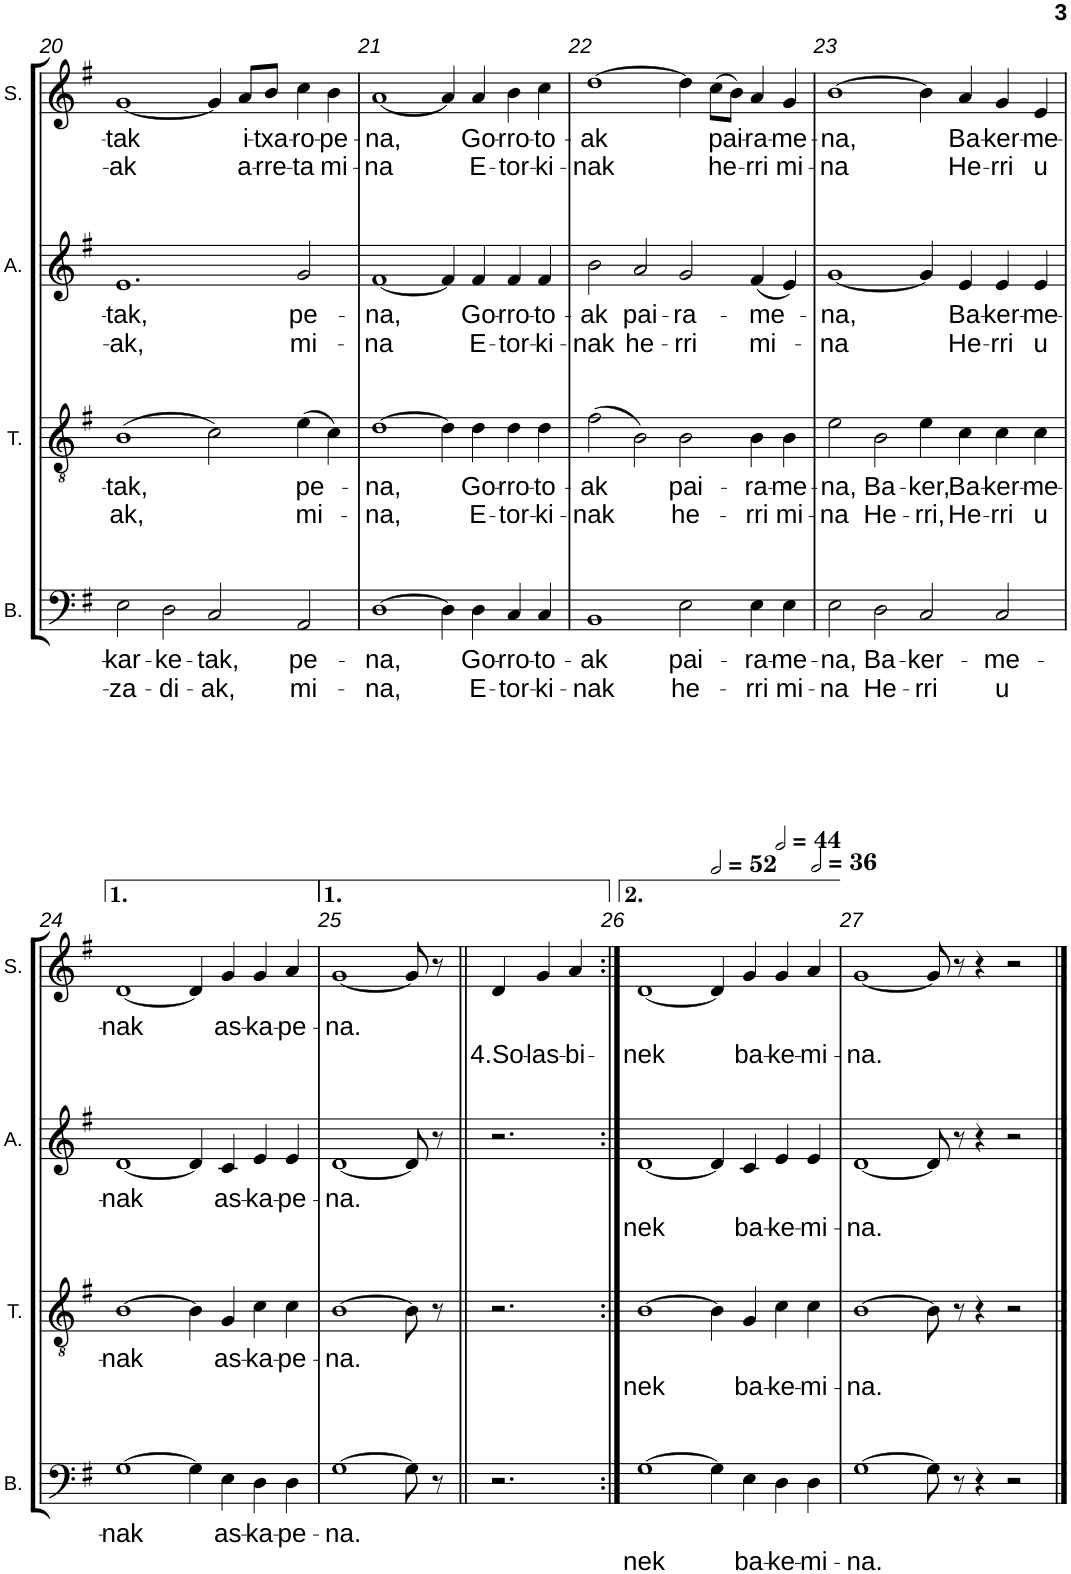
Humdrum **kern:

**kern	**text	**text	**kern	**text	**text	**kern	**text	**text	**kern	**text	**text
*part4	*part4	*part4	*part3	*part3	*part3	*part2	*part2	*part2	*part1	*part1	*part1
*staff4	*staff4	*staff4	*staff3	*staff3	*staff3	*staff2	*staff2	*staff2	*staff1	*staff1	*staff1
*I"Basse	*	*	*I"Tenor	*	*	*I"Alto	*	*	*I"Soprano	*	*
*I'B.	*	*	*I'T.	*	*	*I'A.	*	*	*I'S.	*	*
!!LO:PB:g=z
*clefF4	*	*	*clefGv2	*	*	*clefG2	*	*	*clefG2	*	*
*k[f#]	*	*	*k[f#]	*	*	*k[f#]	*	*	*k[f#]	*	*
*M4/2	*	*	*M4/2	*	*	*M4/2	*	*	*M4/2	*	*
=20	=20	=20	=20	=20	=20	=20	=20	=20	=20	=20	=20
!	!LO:LY:b	!LO:LY:b	!	!LO:LY:b	!LO:LY:b	!	!LO:LY:b	!LO:LY:b	!	!LO:LY:b	!LO:LY:b
2E\	-kar-	-za-	(1B	-tak,	-ak,	1.e	-tak,	-ak,	[1g	-tak	-ak
!	!LO:LY:b	!LO:LY:b	!	!	!	!	!	!	!	!	!
2D\	-ke-	-di-	.	.	.	.	.	.	.	.	.
!	!LO:LY:b	!LO:LY:b	!	!	!	!	!	!	!	!	!
2C/	-tak,	-ak,	2c\)	.	.	.	.	.	4g/]	.	.
!	!	!	!	!	!	!	!	!	!	!LO:LY:b	!LO:LY:b
.	.	.	.	.	.	.	.	.	8a/L	i-	a-
!	!	!	!	!	!	!	!	!	!	!LO:LY:b	!LO:LY:b
.	.	.	.	.	.	.	.	.	8b/J	-txa-	-rre-
!	!LO:LY:b	!LO:LY:b	!	!LO:LY:b	!LO:LY:b	!	!LO:LY:b	!LO:LY:b	!	!LO:LY:b	!LO:LY:b
2AA/	-pe-	mi-	(4e\	-pe-	mi-	2g/	-pe-	mi-	4cc\	-ro-	-ta
!	!	!	!	!	!	!	!	!	!	!LO:LY:b	!LO:LY:b
.	.	.	4c\)	.	.	.	.	.	4b\	-pe-	mi-
=21	=21	=21	=21	=21	=21	=21	=21	=21	=21	=21	=21
!	!LO:LY:b	!LO:LY:b	!	!LO:LY:b	!LO:LY:b	!	!LO:LY:b	!LO:LY:b	!	!LO:LY:b	!LO:LY:b
[1D	-na,	-na,	[1d	-na,	-na,	[1f#	-na,	-na	[1a	-na,	-na
4D\]	.	.	4d\]	.	.	4f#/]	.	.	4a/]	.	.
!	!LO:LY:b	!LO:LY:b	!	!LO:LY:b	!LO:LY:b	!	!LO:LY:b	!LO:LY:b	!	!LO:LY:b	!LO:LY:b
4D\	Go-	E-	4d\	Go-	E-	4f#/	Go-	E-	4a/	Go-	E-
!	!LO:LY:b	!LO:LY:b	!	!LO:LY:b	!LO:LY:b	!	!LO:LY:b	!LO:LY:b	!	!LO:LY:b	!LO:LY:b
4C/	-rro-	-tor-	4d\	-rro-	-tor-	4f#/	-rro-	-tor-	4b\	-rro-	-tor-
!	!LO:LY:b	!LO:LY:b	!	!LO:LY:b	!LO:LY:b	!	!LO:LY:b	!LO:LY:b	!	!LO:LY:b	!LO:LY:b
4C/	-to-	-ki-	4d\	-to-	-ki-	4f#/	-to-	-ki-	4cc\	-to-	-ki-
=22	=22	=22	=22	=22	=22	=22	=22	=22	=22	=22	=22
!	!LO:LY:b	!LO:LY:b	!	!LO:LY:b	!LO:LY:b	!	!LO:LY:b	!LO:LY:b	!	!LO:LY:b	!LO:LY:b
1BB	-ak	-nak	(2f#\	-ak	-nak	2b\	-ak	-nak	[1dd	-ak	-nak
!	!	!	!	!	!	!	!LO:LY:b	!LO:LY:b	!	!	!
.	.	.	2B\)	.	.	2a/	pai-	he-	.	.	.
!	!LO:LY:b	!LO:LY:b	!	!LO:LY:b	!LO:LY:b	!	!LO:LY:b	!LO:LY:b	!	!	!
2E\	pai-	he-	2B\	pai-	he-	2g/	-ra-	-rri	4dd\]	.	.
!	!	!	!	!	!	!	!	!	!	!LO:LY:b	!LO:LY:b
.	.	.	.	.	.	.	.	.	(8cc\L	pai-	he-
.	.	.	.	.	.	.	.	.	8b\J)	.	.
!	!LO:LY:b	!LO:LY:b	!	!LO:LY:b	!LO:LY:b	!	!LO:LY:b	!LO:LY:b	!	!LO:LY:b	!LO:LY:b
4E\	-ra-	-rri	4B\	-ra-	-rri	(4f#/	-me-	mi-	4a/	-ra-	-rri
!	!LO:LY:b	!LO:LY:b	!	!LO:LY:b	!LO:LY:b	!	!	!	!	!LO:LY:b	!LO:LY:b
4E\	-me-	mi-	4B\	-me-	mi-	4e/)	.	.	4g/	-me-	mi-
=23	=23	=23	=23	=23	=23	=23	=23	=23	=23	=23	=23
!	!LO:LY:b	!LO:LY:b	!	!LO:LY:b	!LO:LY:b	!	!LO:LY:b	!LO:LY:b	!	!LO:LY:b	!LO:LY:b
2E\	-na,	-na	2e\	-na,	-na	[1g	-na,	-na	[1b	-na,	-na
!	!LO:LY:b	!LO:LY:b	!	!LO:LY:b	!LO:LY:b	!	!	!	!	!	!
2D\	Ba-	He-	2B\	Ba-	He-	.	.	.	.	.	.
!	!LO:LY:b	!LO:LY:b	!	!LO:LY:b	!LO:LY:b	!	!	!	!	!	!
2C/	-ker-	-rri	4e\	-ker,	-rri,	4g/]	.	.	4b\]	.	.
!	!	!	!	!LO:LY:b	!LO:LY:b	!	!LO:LY:b	!LO:LY:b	!	!LO:LY:b	!LO:LY:b
.	.	.	4c\	Ba-	He-	4e/	Ba-	He-	4a/	Ba-	He-
!	!LO:LY:b	!LO:LY:b	!	!LO:LY:b	!LO:LY:b	!	!LO:LY:b	!LO:LY:b	!	!LO:LY:b	!LO:LY:b
2C/	-me-	u	4c\	-ker-	-rri	4e/	-ker-	-rri	4g/	-ker-	-rri
!	!	!	!	!LO:LY:b	!LO:LY:b	!	!LO:LY:b	!LO:LY:b	!	!LO:LY:b	!LO:LY:b
.	.	.	4c\	-me-	u	4e/	-me-	u	4e/	-me-	u
!!LO:LB:g=z
=24	=24	=24	=24	=24	=24	=24	=24	=24	=24	=24	=24
!	!LO:LY:b	!	!	!LO:LY:b	!	!	!LO:LY:b	!	!	!LO:LY:b	!
[1G	-nak	.	[1B	-nak	.	[1d	-nak	.	[1d	-nak	.
4G\]	.	.	4B\]	.	.	4d/]	.	.	4d/]	.	.
!	!LO:LY:b	!	!	!LO:LY:b	!	!	!LO:LY:b	!	!	!LO:LY:b	!
4E\	as-	.	4G/	as-	.	4c/	as-	.	4g/	as-	.
!	!LO:LY:b	!	!	!LO:LY:b	!	!	!LO:LY:b	!	!	!LO:LY:b	!
4D\	-ka-	.	4c\	-ka-	.	4e/	-ka-	.	4g/	-ka-	.
!	!LO:LY:b	!	!	!LO:LY:b	!	!	!LO:LY:b	!	!	!LO:LY:b	!
4D\	-pe-	.	4c\	-pe-	.	4e/	-pe-	.	4a/	-pe-	.
=25	=25	=25	=25	=25	=25	=25	=25	=25	=25	=25	=25
!	!LO:LY:b	!	!	!LO:LY:b	!	!	!LO:LY:b	!	!	!LO:LY:b	!
[1G	-na.	.	[1B	-na.	.	[1d	-na.	.	[1g	-na.	.
8G\]	.	.	8B\]	.	.	8d/]	.	.	8g/]	.	.
8r	.	.	8r	.	.	8r	.	.	8r	.	.
!	!	!	!	!	!	!	!	!	!	!	!LO:LY:b
2.r	.	.	2.r	.	.	2.r	.	.	4d/	.	4.So-
!	!	!	!	!	!	!	!	!	!	!	!LO:LY:b
.	.	.	.	.	.	.	.	.	4g/	.	-las-
!	!	!	!	!	!	!	!	!	!	!	!LO:LY:b
.	.	.	.	.	.	.	.	.	4a/	.	-bi-
=26:|!	=26:|!	=26:|!	=26:|!	=26:|!	=26:|!	=26:|!	=26:|!	=26:|!	=26:|!	=26:|!	=26:|!
!	!	!LO:LY:b	!	!	!LO:LY:b	!	!	!LO:LY:b	!	!	!LO:LY:b
[1G	.	-nek	[1B	.	-nek	[1d	.	-nek	[1d	.	-nek
*	*	*	*	*	*	*	*	*	*MM104	*	*
4G\]	.	.	4B\]	.	.	4d/]	.	.	4d/]	.	.
!	!	!LO:LY:b	!	!	!LO:LY:b	!	!	!LO:LY:b	!	!	!LO:LY:b
4E\	.	ba-	4G/	.	ba-	4c/	.	ba-	4g/	.	ba-
*	*	*	*	*	*	*	*	*	*MM88	*	*
!	!	!LO:LY:b	!	!	!LO:LY:b	!	!	!LO:LY:b	!	!	!LO:LY:b
4D\	.	-ke-	4c\	.	-ke-	4e/	.	-ke-	4g/	.	-ke-
*	*	*	*	*	*	*	*	*	*MM72	*	*
!	!	!LO:LY:b	!	!	!LO:LY:b	!	!	!LO:LY:b	!	!	!LO:LY:b
4D\	.	-mi-	4c\	.	-mi-	4e/	.	-mi-	4a/	.	-mi-
=27	=27	=27	=27	=27	=27	=27	=27	=27	=27	=27	=27
!	!	!LO:LY:b	!	!	!LO:LY:b	!	!	!LO:LY:b	!	!	!LO:LY:b
[1G	.	-na.	[1B	.	-na.	[1d	.	-na.	[1g	.	-na.
8G\]	.	.	8B\]	.	.	8d/]	.	.	8g/]	.	.
8r	.	.	8r	.	.	8r	.	.	8r	.	.
4r	.	.	4r	.	.	4r	.	.	4r	.	.
2r	.	.	2r	.	.	2r	.	.	2r	.	.
==	==	==	==	==	==	==	==	==	==	==	==
*-	*-	*-	*-	*-	*-	*-	*-	*-	*-	*-	*-
